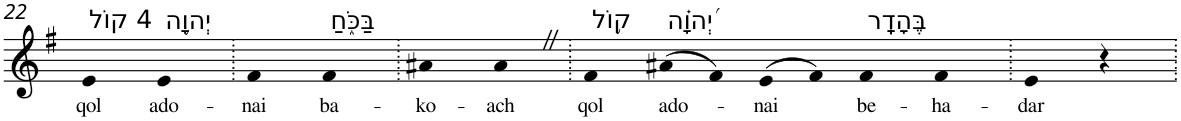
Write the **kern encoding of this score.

**kern	**text
*part1	*part1
*staff1	*staff1
*I"Piano	*
*I'Pno	*
!!LO:PB:g=z
*clefG2	*
*k[f#]	*
*G:	*
=22	=22
!LO:TX:a:t=4 קוֹל	!
!	!LO:LY:b
4e	qol
!LO:TX:a:t=יְהוָ֥ה	!
!	!LO:LY:b
4e	ado-
=23.	=23.
!	!LO:LY:b
4f#	-nai
!LO:TX:a:t=בַּכֹּ֑חַ	!
!	!LO:LY:b
4f#	ba-
=24.	=24.
!	!LO:LY:b
4a#X	-ko-
!	!LO:LY:b
4a#Z	-ach
=25.	=25.
!LO:TX:a:t=ק֥וֹל	!
!	!LO:LY:b
4f#	qol
!LO:TX:a:t=יְ֝הוָ֗ה	!
!	!LO:LY:b
(>8a#X	ado-
8f#)	.
!	!LO:LY:b
(>8e	-nai
8f#)	.
!LO:TX:a:t=בֶּהָדָֽר	!
!	!LO:LY:b
4f#	be-
!	!LO:LY:b
4f#	-ha-
=26.	=26.
!	!LO:LY:b
4e	-dar
4r	.
=.	=.
*-	*-
